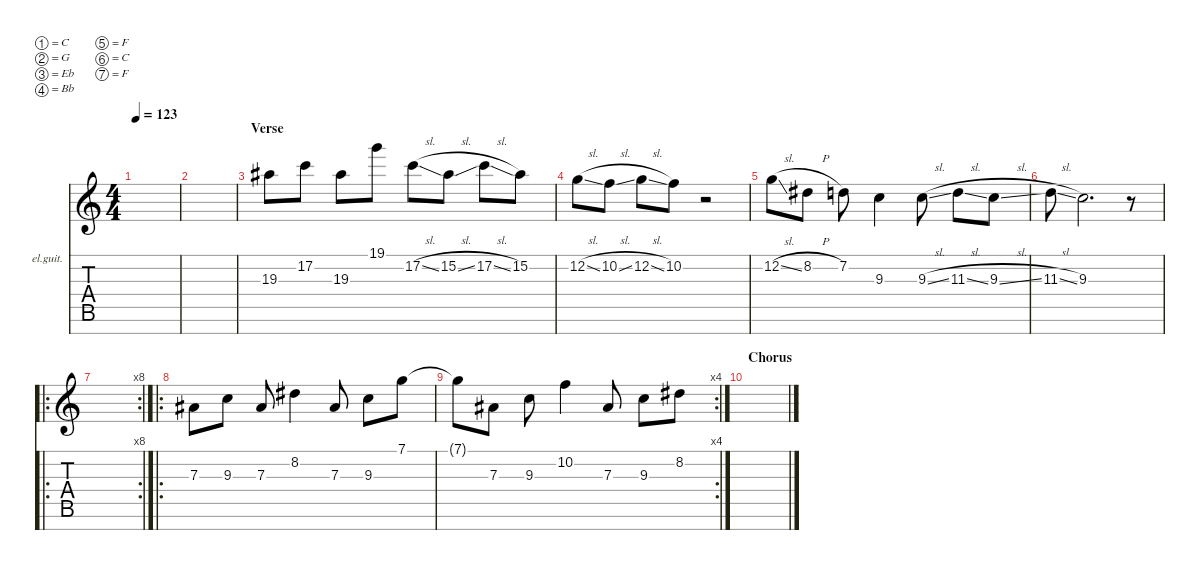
\defaultSystemsLayout 4
\hideDynamics
\bracketExtendMode nobrackets
\firstSystemTrackNameOrientation horizontal
\otherSystemsTrackNameOrientation horizontal
\track ("Cleaner" "el.guit.") {instrument electricguitarclean}
\staff {score tabs}
\tuning (C4 G3 Eb3 Bb2 F2 C2 F1)
\ts (4 4)
\tempo 123
\clef g2
\ks c
|
|
\section ("" "Verse")
19.3{acc #}.8 17.2.8 19.3{acc #}.8 19.1.8 17.2{sl}.8 15.2{sl acc #}.8 17.2{sl}.8 15.2{acc #}.8 |
12.2{sl}.8 10.2{sl}.8 12.2{sl}.8 10.2.8 r.2 |
12.2{sl}.8 8.2{h acc #}.8 7.2.8 9.3.4 9.3{sl}.8 11.3{sl}.8 9.3{sl}.8 |
11.3{sl}.8 9.3.2{d} r.8 |
\ro
\rc 8
|
\ro
7.3{acc #}.8 9.3.8 7.3{acc #}.8 8.2{acc #}.4 7.3{acc #}.8 9.3.8 7.1.8 |
\rc 4
7.1{t}.8 7.3{acc #}.8 9.3.8 10.2.4 7.3{acc #}.8 9.3.8 8.2{acc #}.8 |
\section ("" "Chorus")
